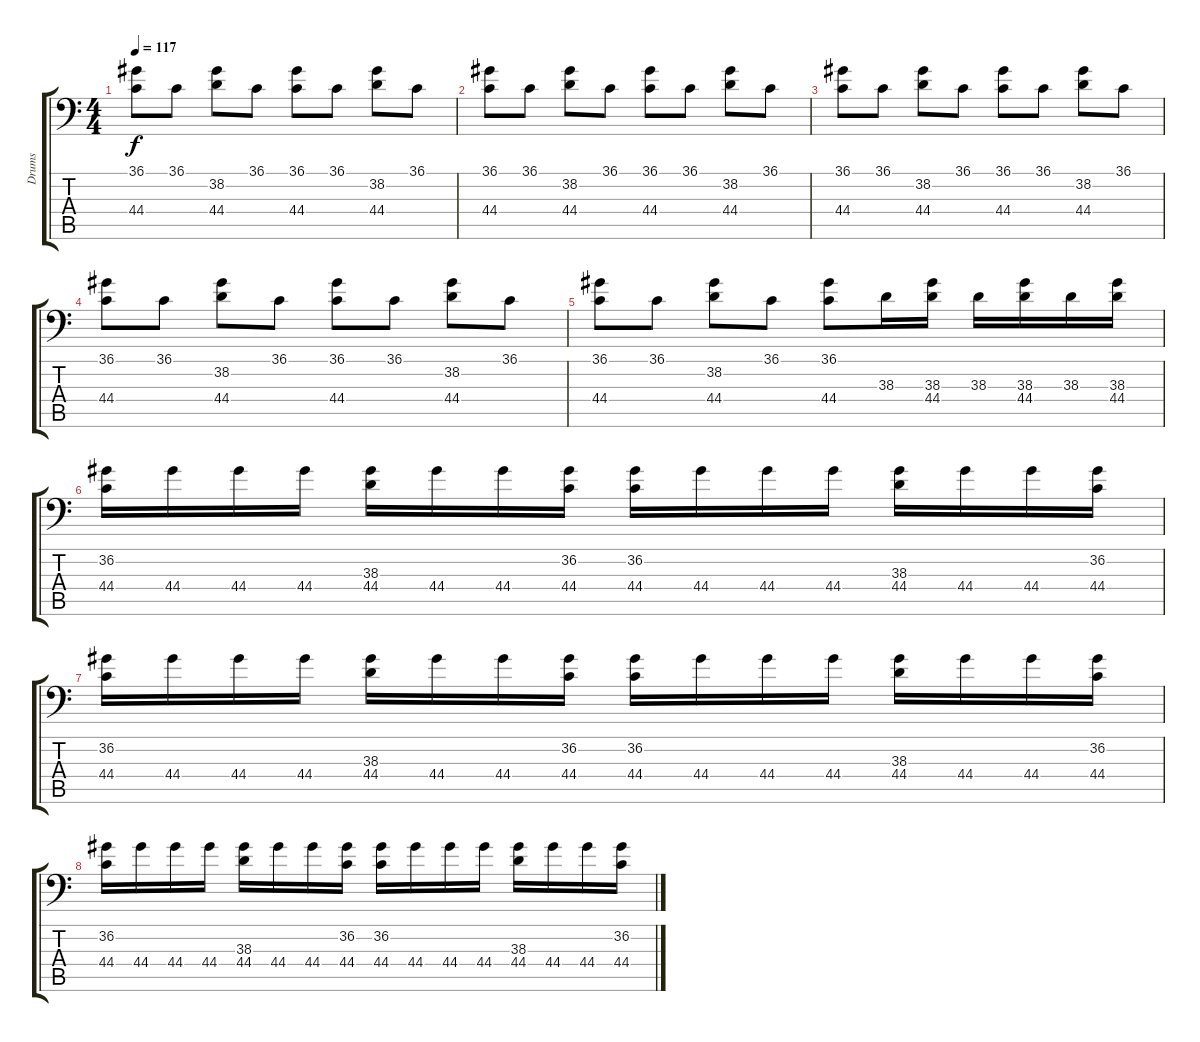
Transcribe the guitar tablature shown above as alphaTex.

\track ("Drums" "Drums") {instrument acousticgrandpiano}
\staff {score tabs}
\tuning (C-1 C-1 C-1 C-1 C-1 C-1) {hide}
\ts (4 4)
\tempo 117
\clef f4
\ks c
(36.1 44.4).8{dy f} 36.1.8 (38.2 44.4).8 36.1.8 (36.1 44.4).8 36.1.8 (38.2 44.4).8 36.1.8 |
(36.1 44.4).8 36.1.8 (38.2 44.4).8 36.1.8 (36.1 44.4).8 36.1.8 (38.2 44.4).8 36.1.8 |
(36.1 44.4).8 36.1.8 (38.2 44.4).8 36.1.8 (36.1 44.4).8 36.1.8 (38.2 44.4).8 36.1.8 |
(36.1 44.4).8 36.1.8 (38.2 44.4).8 36.1.8 (36.1 44.4).8 36.1.8 (38.2 44.4).8 36.1.8 |
(36.1 44.4).8 36.1.8 (38.2 44.4).8 36.1.8 (36.1 44.4).8 38.3.16 (38.3 44.4).16 38.3.16 (38.3 44.4).16 38.3.16 (38.3 44.4).16 |
(36.2 44.4).16 44.4.16 44.4.16 44.4.16 (38.3 44.4).16 44.4.16 44.4.16 (36.2 44.4).16 (36.2 44.4).16 44.4.16 44.4.16 44.4.16 (38.3 44.4).16 44.4.16 44.4.16 (36.2 44.4).16 |
(36.2 44.4).16 44.4.16 44.4.16 44.4.16 (38.3 44.4).16 44.4.16 44.4.16 (36.2 44.4).16 (36.2 44.4).16 44.4.16 44.4.16 44.4.16 (38.3 44.4).16 44.4.16 44.4.16 (36.2 44.4).16 |
(36.2 44.4).16 44.4.16 44.4.16 44.4.16 (38.3 44.4).16 44.4.16 44.4.16 (36.2 44.4).16 (36.2 44.4).16 44.4.16 44.4.16 44.4.16 (38.3 44.4).16 44.4.16 44.4.16 (36.2 44.4).16
